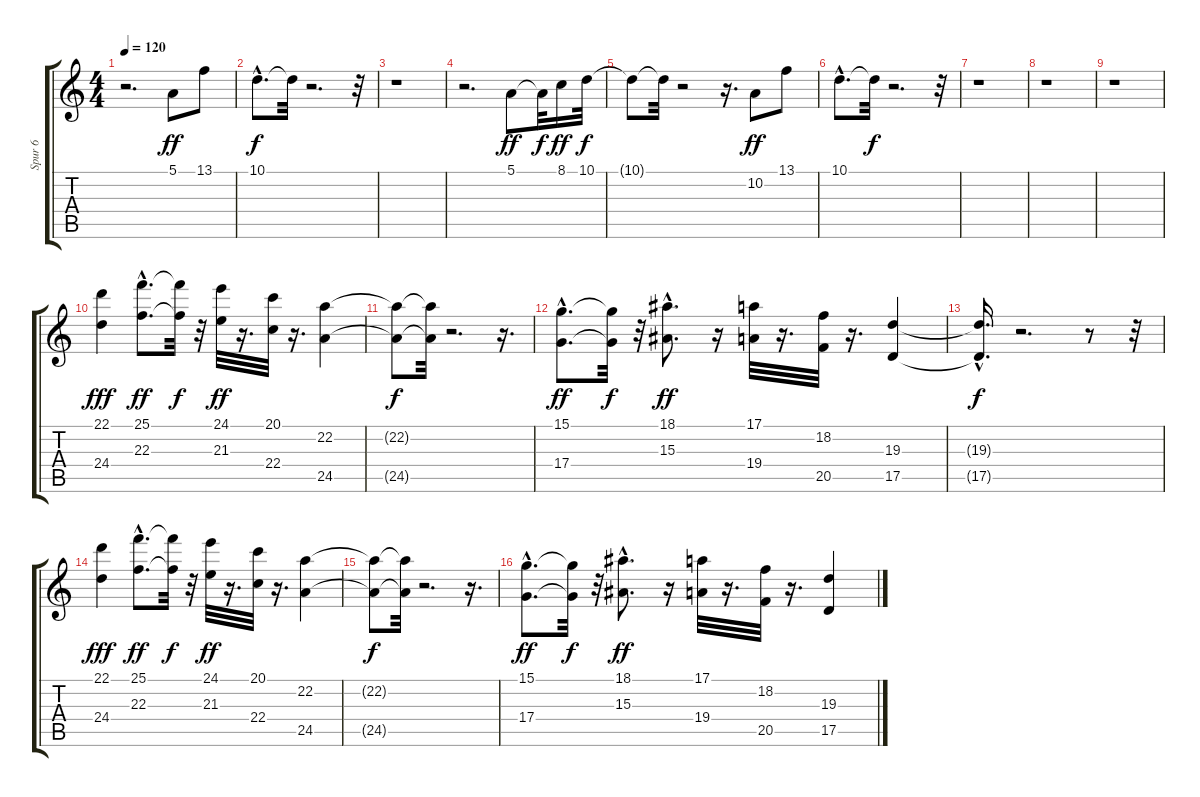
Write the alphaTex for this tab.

\track ("Spur 6" "Spur 6") {instrument churchorgan}
\staff {score tabs}
\tuning (E4 B3 G3 D3 A2 E2) {hide}
\ts (4 4)
\tempo 120
\clef g2
\ks c
r.2{d dy f} 5.1.8{dy ff} 13.1.8 |
10.1{hac}.8{d dy f} 10.1{t}.32 r.2{d} r.32 |
r.1 |
r.2{d} 5.1.8{dy ff} 5.1{t}.32{dy f} 8.1.16{dy ff} 10.1.32{dy f} |
10.1{t}.8 10.1{t}.32 r.2 r.16{d} 10.2.8{dy ff} 13.1.8 |
10.1{hac}.8{d} 10.1{t}.32{dy f} r.2{d} r.32 |
r.1 |
r.1 |
r.1 |
(22.1 24.4).4{dy fff} (25.1{hac} 22.3{hac}).8{d dy ff} (25.1{t} 22.3{t}).32{dy f} r.32 (24.1 21.3).32{dy ff} r.16{d} (20.1 22.4).32 r.16{d} (22.2 24.5).4 |
(22.2{t} 24.5{t}).8{dy f} (22.2{t} 24.5{t}).32 r.2{d} r.16{d} |
(15.1{hac} 17.4{hac}).8{d dy ff} (15.1{t} 17.4{t}).32{dy f} r.32 (18.1{hac} 15.3{hac}).8{d dy ff} r.16 (17.1 19.4).32 r.16{d} (18.2 20.5).32 r.16{d} (19.3 17.5).4 |
(19.3{hac t} 17.5{hac t}).16{d dy f} r.2{d} r.8 r.32 |
(22.1 24.4).4{dy fff} (25.1{hac} 22.3{hac}).8{d dy ff} (25.1{t} 22.3{t}).32{dy f} r.32 (24.1 21.3).32{dy ff} r.16{d} (20.1 22.4).32 r.16{d} (22.2 24.5).4 |
(22.2{t} 24.5{t}).8{dy f} (22.2{t} 24.5{t}).32 r.2{d} r.16{d} |
(15.1{hac} 17.4{hac}).8{d dy ff} (15.1{t} 17.4{t}).32{dy f} r.32 (18.1{hac} 15.3{hac}).8{d dy ff} r.16 (17.1 19.4).32 r.16{d} (18.2 20.5).32 r.16{d} (19.3 17.5).4
